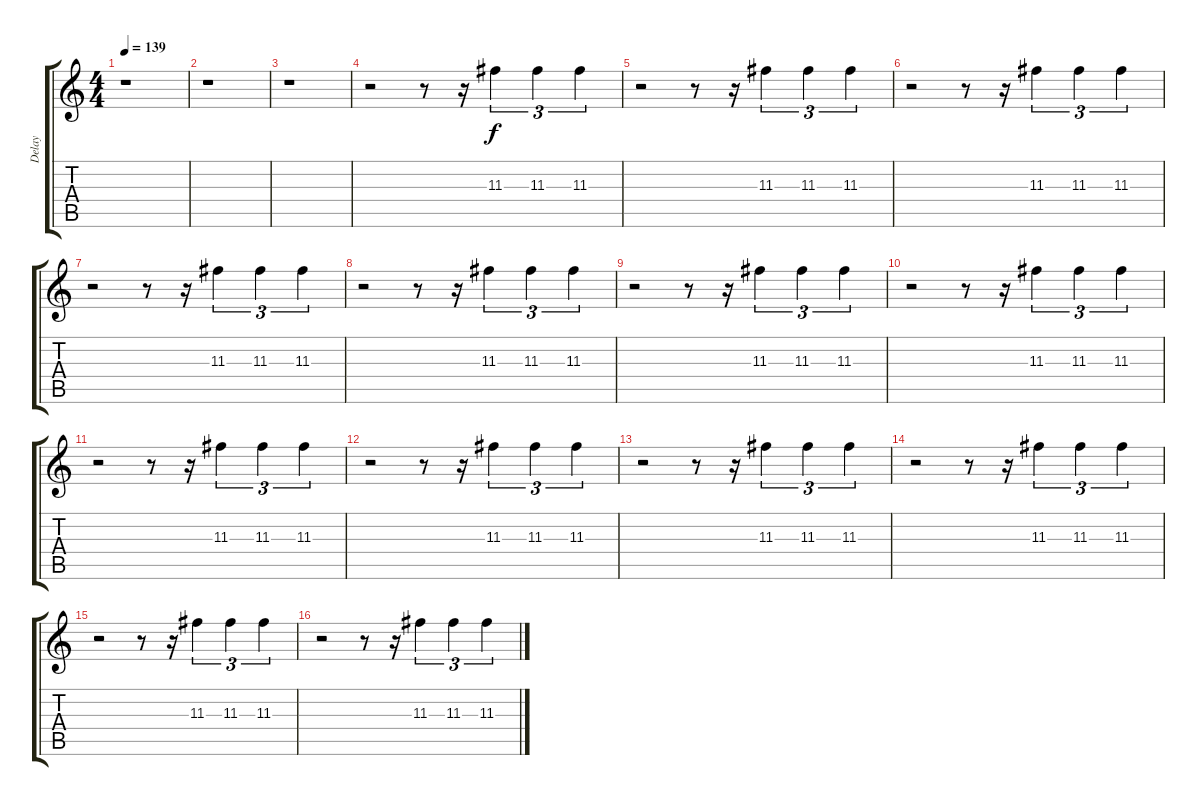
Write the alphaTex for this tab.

\track ("Delay" "Delay") {instrument distortionguitar}
\staff {score tabs}
\tuning (E4 B3 G3 D3 A2 E2) {hide}
\ts (4 4)
\tempo 139
\clef g2
\ks c
r.1{dy f} |
r.1 |
r.1 |
r.2 r.8 r.16{volume 13} 11.3.4{tu (3 2) volume 9} 11.3.4{tu (3 2)} 11.3.4{tu (3 2)} |
r.2 r.8 r.16{volume 13} 11.3.4{tu (3 2) volume 9} 11.3.4{tu (3 2)} 11.3.4{tu (3 2)} |
r.2 r.8 r.16{volume 13} 11.3.4{tu (3 2) volume 9} 11.3.4{tu (3 2)} 11.3.4{tu (3 2)} |
r.2 r.8 r.16{volume 13} 11.3.4{tu (3 2) volume 9} 11.3.4{tu (3 2)} 11.3.4{tu (3 2)} |
r.2 r.8 r.16{volume 13} 11.3.4{tu (3 2) volume 9} 11.3.4{tu (3 2)} 11.3.4{tu (3 2)} |
r.2 r.8 r.16{volume 13} 11.3.4{tu (3 2) volume 9} 11.3.4{tu (3 2)} 11.3.4{tu (3 2)} |
r.2 r.8 r.16{volume 13} 11.3.4{tu (3 2) volume 9} 11.3.4{tu (3 2)} 11.3.4{tu (3 2)} |
r.2 r.8 r.16{volume 13} 11.3.4{tu (3 2) volume 9} 11.3.4{tu (3 2)} 11.3.4{tu (3 2)} |
r.2 r.8 r.16{volume 13} 11.3.4{tu (3 2) volume 9} 11.3.4{tu (3 2)} 11.3.4{tu (3 2)} |
r.2 r.8 r.16{volume 13} 11.3.4{tu (3 2) volume 9} 11.3.4{tu (3 2)} 11.3.4{tu (3 2)} |
r.2 r.8 r.16{volume 13} 11.3.4{tu (3 2) volume 9} 11.3.4{tu (3 2)} 11.3.4{tu (3 2)} |
r.2 r.8 r.16{volume 13} 11.3.4{tu (3 2) volume 9} 11.3.4{tu (3 2)} 11.3.4{tu (3 2)} |
r.2 r.8 r.16{volume 13} 11.3.4{tu (3 2) volume 9} 11.3.4{tu (3 2)} 11.3.4{tu (3 2)}
